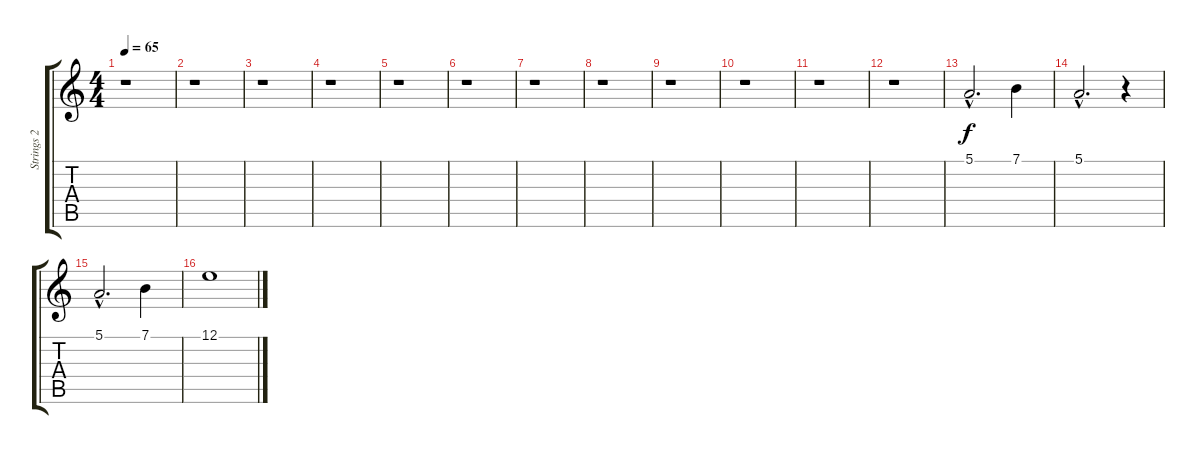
\track ("Strings 2" "Strings 2") {instrument stringensemble1}
\staff {score tabs}
\tuning (E4 B3 G3 D3 A2 E2) {hide}
\ts (4 4)
\tempo 65
\clef g2
\ks c
r.1{dy f} |
r.1 |
r.1 |
r.1 |
r.1 |
r.1 |
r.1 |
r.1 |
r.1 |
r.1 |
r.1 |
r.1 |
5.1{hac}.2{d} 7.1.4 |
5.1{hac}.2{d} r.4 |
5.1{hac}.2{d} 7.1.4 |
12.1.1
